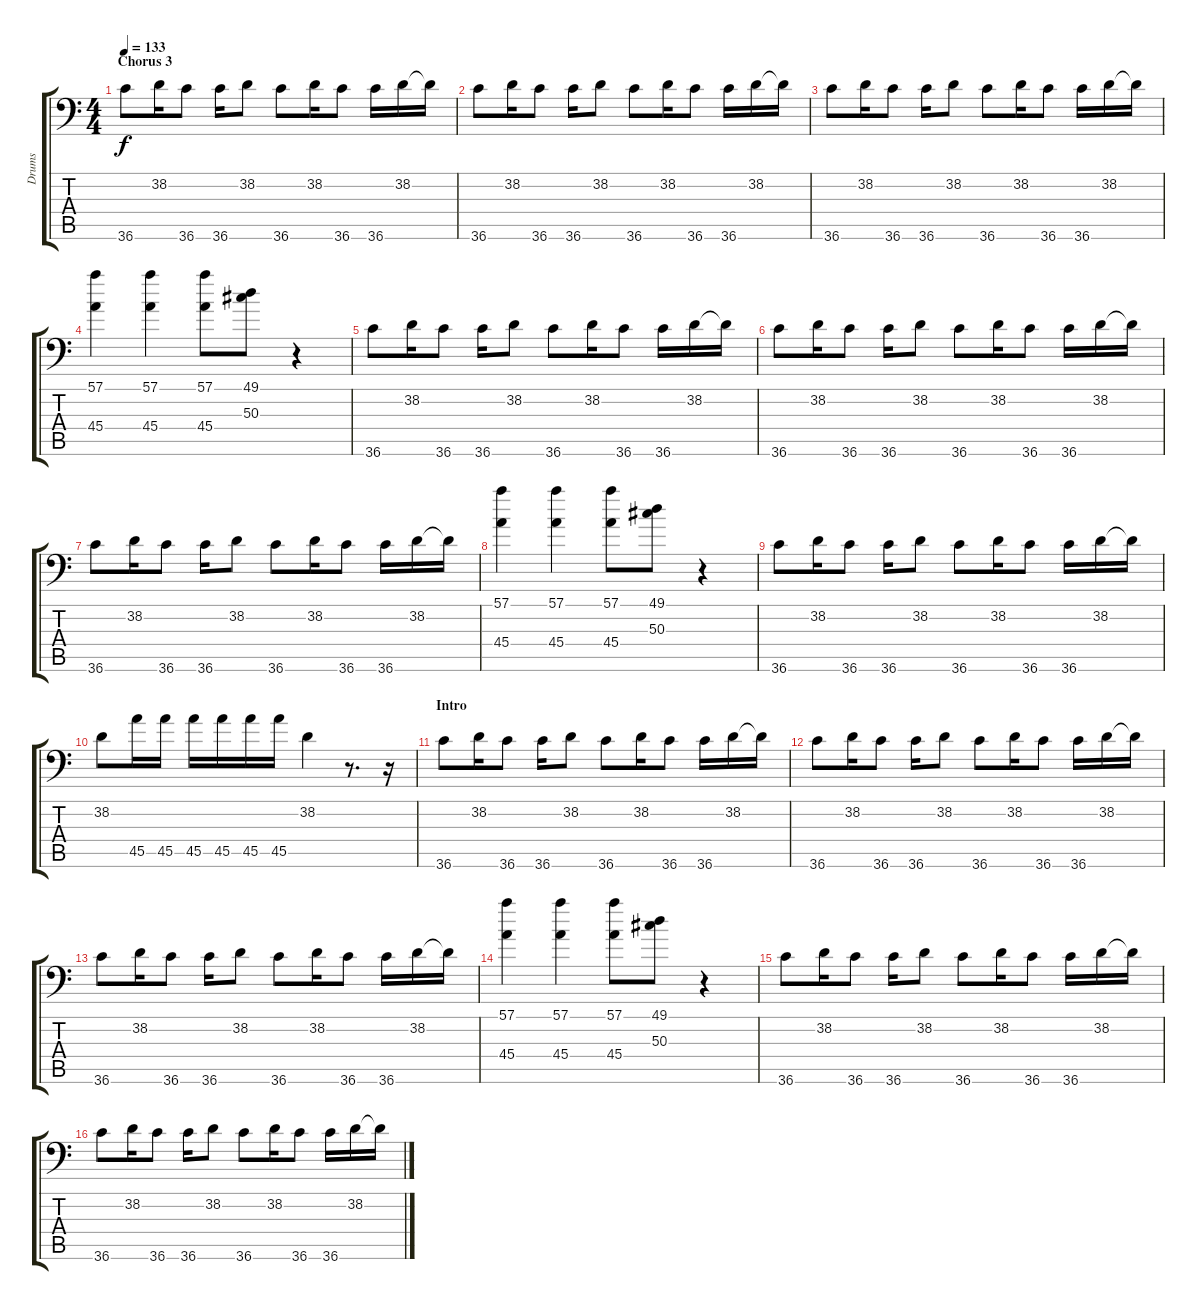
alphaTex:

\track ("Drums" "Drums") {instrument acousticgrandpiano}
\staff {score tabs}
\tuning (C-1 C-1 C-1 C-1 C-1 C-1) {hide}
\ts (4 4)
\section ("" "Chorus 3")
\tempo 133
\clef f4
\ks c
36.6.8{dy f} 38.2.16 36.6.8 36.6.16 38.2.8 36.6.8 38.2.16 36.6.8 36.6.16 38.2.16 38.2{t}.16 |
36.6.8 38.2.16 36.6.8 36.6.16 38.2.8 36.6.8 38.2.16 36.6.8 36.6.16 38.2.16 38.2{t}.16 |
36.6.8 38.2.16 36.6.8 36.6.16 38.2.8 36.6.8 38.2.16 36.6.8 36.6.16 38.2.16 38.2{t}.16 |
(57.1 45.4).4 (57.1 45.4).4 (57.1 45.4).8 (49.1 50.3).8 r.4 |
36.6.8 38.2.16 36.6.8 36.6.16 38.2.8 36.6.8 38.2.16 36.6.8 36.6.16 38.2.16 38.2{t}.16 |
36.6.8 38.2.16 36.6.8 36.6.16 38.2.8 36.6.8 38.2.16 36.6.8 36.6.16 38.2.16 38.2{t}.16 |
36.6.8 38.2.16 36.6.8 36.6.16 38.2.8 36.6.8 38.2.16 36.6.8 36.6.16 38.2.16 38.2{t}.16 |
(57.1 45.4).4 (57.1 45.4).4 (57.1 45.4).8 (49.1 50.3).8 r.4 |
36.6.8 38.2.16 36.6.8 36.6.16 38.2.8 36.6.8 38.2.16 36.6.8 36.6.16 38.2.16 38.2{t}.16 |
38.2.8 45.5.16 45.5.16 45.5.16 45.5.16 45.5.16 45.5.16 38.2.4 r.8{d} r.16 |
\section ("" "Intro")
36.6.8 38.2.16 36.6.8 36.6.16 38.2.8 36.6.8 38.2.16 36.6.8 36.6.16 38.2.16 38.2{t}.16 |
36.6.8 38.2.16 36.6.8 36.6.16 38.2.8 36.6.8 38.2.16 36.6.8 36.6.16 38.2.16 38.2{t}.16 |
36.6.8 38.2.16 36.6.8 36.6.16 38.2.8 36.6.8 38.2.16 36.6.8 36.6.16 38.2.16 38.2{t}.16 |
(57.1 45.4).4 (57.1 45.4).4 (57.1 45.4).8 (49.1 50.3).8 r.4 |
36.6.8 38.2.16 36.6.8 36.6.16 38.2.8 36.6.8 38.2.16 36.6.8 36.6.16 38.2.16 38.2{t}.16 |
36.6.8 38.2.16 36.6.8 36.6.16 38.2.8 36.6.8 38.2.16 36.6.8 36.6.16 38.2.16 38.2{t}.16
